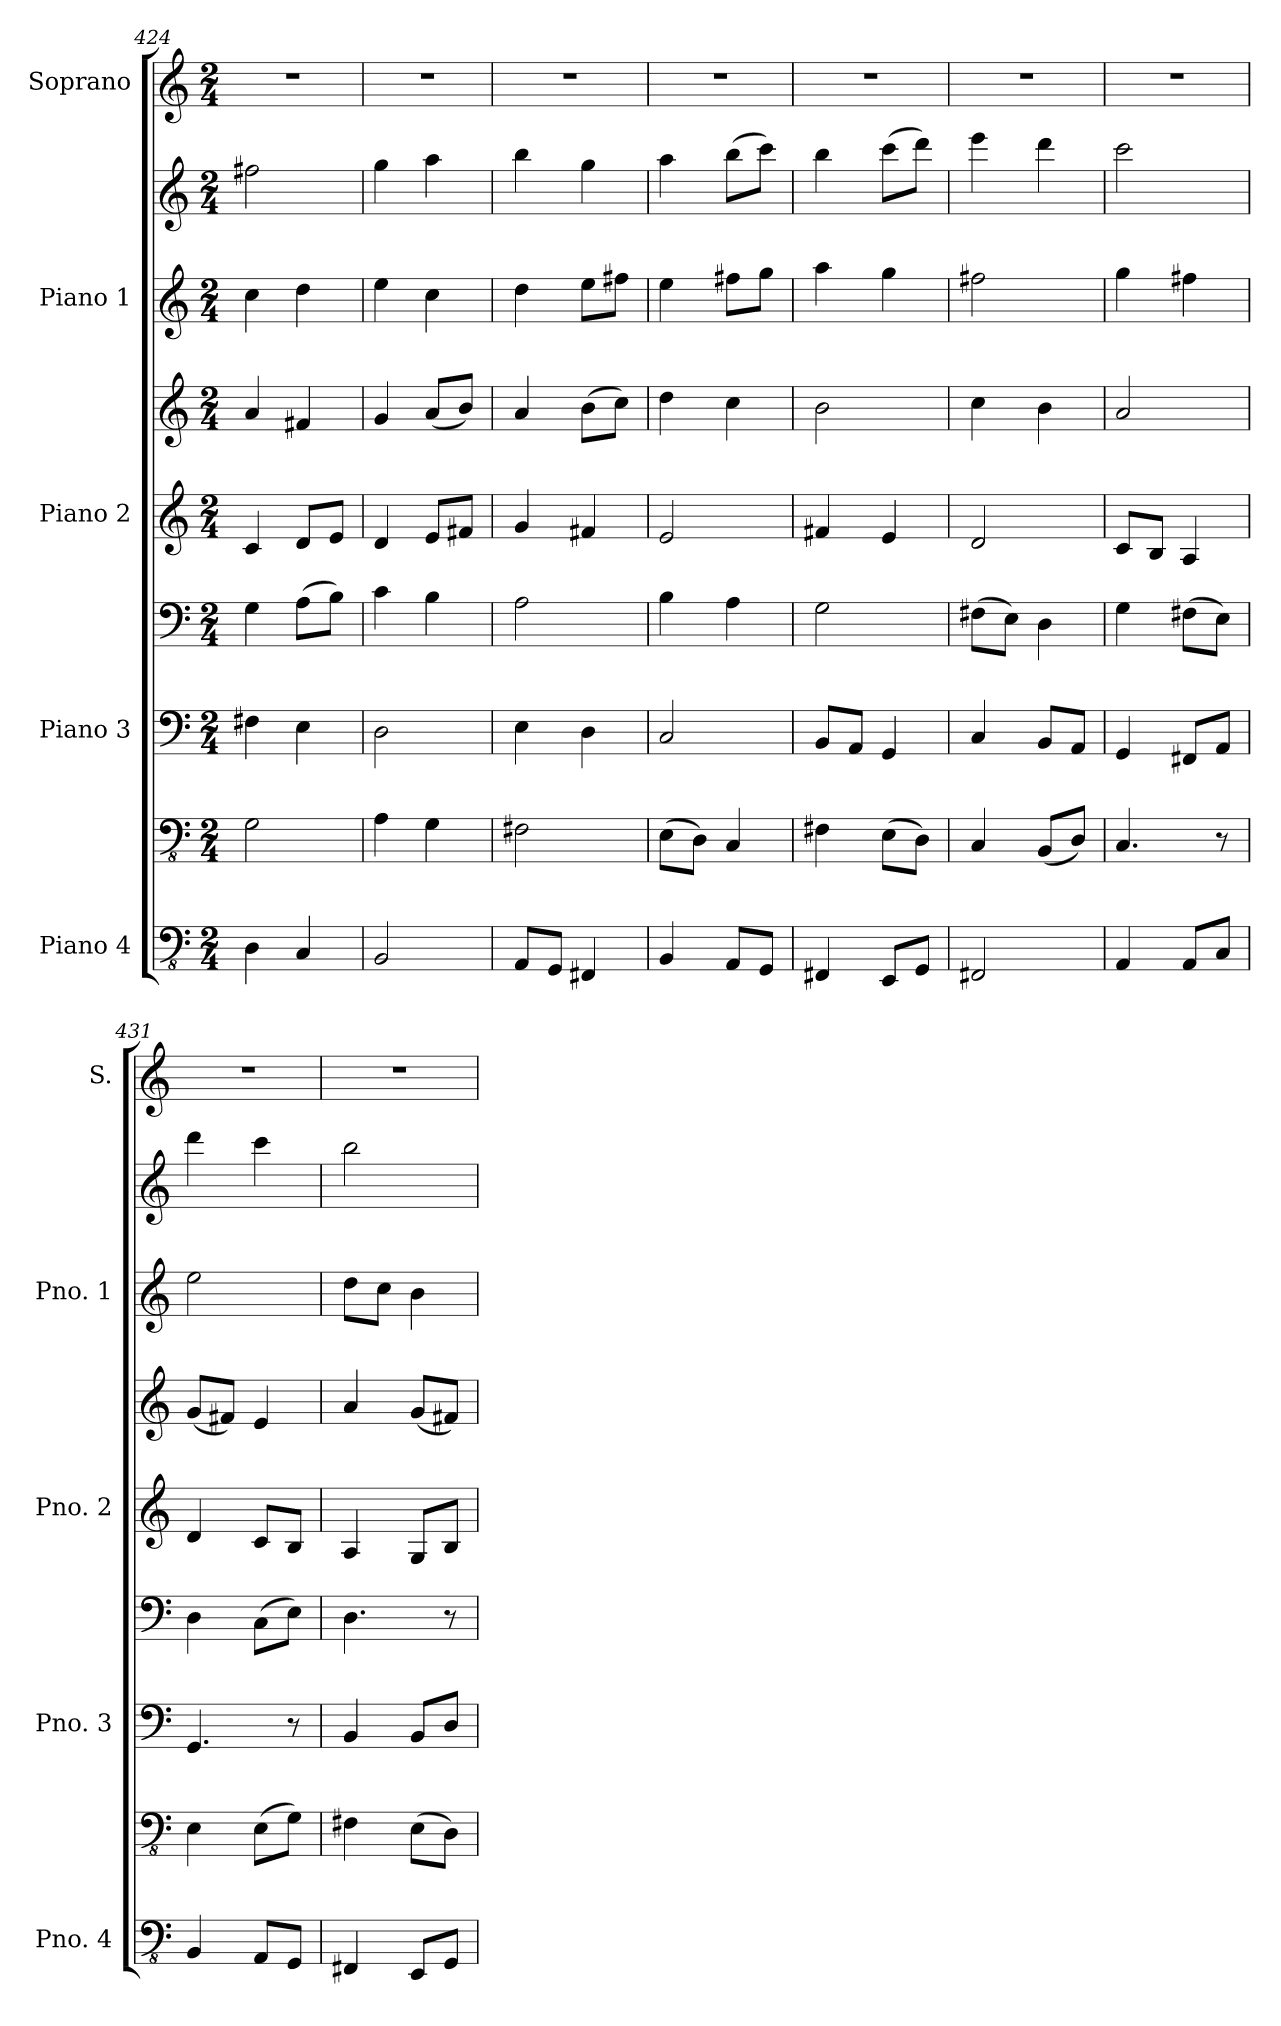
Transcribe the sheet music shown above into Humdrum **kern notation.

**kern	**kern	**kern	**kern	**kern	**kern	**kern	**kern	**kern
*part5	*part5	*part4	*part4	*part3	*part3	*part2	*part2	*part1
*staff9	*staff8	*staff7	*staff6	*staff5	*staff4	*staff3	*staff2	*staff1
*I"Piano 4	*	*I"Piano 3	*	*I"Piano 2	*	*I"Piano 1	*	*I"Soprano
*I'Pno. 4	*	*I'Pno. 3	*	*I'Pno. 2	*	*I'Pno. 1	*	*I'S.
*clefFv4	*clefFv4	*clefF4	*clefF4	*clefG2	*clefG2	*clefG2	*clefG2	*clefG2
*k[]	*k[]	*k[]	*k[]	*k[]	*k[]	*k[]	*k[]	*k[]
*M2/4	*M2/4	*M2/4	*M2/4	*M2/4	*M2/4	*M2/4	*M2/4	*M2/4
=424	=424	=424	=424	=424	=424	=424	=424	=424
4DD\	2GG\	4F#X\	4G\	4c/	4a/	4cc\	2ff#X\	2r
4CC/	.	4E\	(>8A\L	8d/L	4f#X/	4dd\	.	.
.	.	.	8B\J)	8e/J	.	.	.	.
=425	=425	=425	=425	=425	=425	=425	=425	=425
2BBB/	4AA\	2D\	4c\	4d/	4g/	4ee\	4gg\	2r
.	4GG\	.	4B\	8e/L	(<8a/L	4cc\	4aa\	.
.	.	.	.	8f#X/J	8b/J)	.	.	.
=426	=426	=426	=426	=426	=426	=426	=426	=426
8AAA/L	2FF#X\	4E\	2A\	4g/	4a/	4dd\	4bb\	2r
8GGG/J	.	.	.	.	.	.	.	.
4FFF#X/	.	4D\	.	4f#X/	(>8b\L	8ee\L	4gg\	.
.	.	.	.	.	8cc\J)	8ff#X\J	.	.
=427	=427	=427	=427	=427	=427	=427	=427	=427
4BBB/	(>8EE\L	2C/	4B\	2e/	4dd\	4ee\	4aa\	2r
.	8DD\J)	.	.	.	.	.	.	.
8AAA/L	4CC/	.	4A\	.	4cc\	8ff#X\L	(>8bb\L	.
8GGG/J	.	.	.	.	.	8gg\J	8ccc\J)	.
=428	=428	=428	=428	=428	=428	=428	=428	=428
4FFF#X/	4FF#X\	8BB/L	2G\	4f#X/	2b\	4aa\	4bb\	2r
.	.	8AA/J	.	.	.	.	.	.
8EEE/L	(>8EE\L	4GG/	.	4e/	.	4gg\	(>8ccc\L	.
8GGG/J	8DD\J)	.	.	.	.	.	8ddd\J)	.
!!LO:PB:g=z
=429	=429	=429	=429	=429	=429	=429	=429	=429
2FFF#X/	4CC/	4C/	(>8F#X\L	2d/	4cc\	2ff#X\	4eee\	2r
.	.	.	8E\J)	.	.	.	.	.
.	(<8BBB/L	8BB/L	4D\	.	4b\	.	4ddd\	.
.	8DD/J)	8AA/J	.	.	.	.	.	.
=430	=430	=430	=430	=430	=430	=430	=430	=430
4AAA/	4.CC/	4GG/	4G\	8c/L	2a/	4gg\	2ccc\	2r
.	.	.	.	8B/J	.	.	.	.
8AAA/L	.	8FF#X/L	(>8F#X\L	4A/	.	4ff#X\	.	.
8CC/J	8r	8AA/J	8E\J)	.	.	.	.	.
=431	=431	=431	=431	=431	=431	=431	=431	=431
4BBB/	4EE\	4.GG/	4D\	4d/	(<8g/L	2ee\	4ddd\	2r
.	.	.	.	.	8f#X/J)	.	.	.
8AAA/L	(>8EE\L	.	(>8C\L	8c/L	4e/	.	4ccc\	.
8GGG/J	8GG\J)	8r	8E\J)	8B/J	.	.	.	.
=432	=432	=432	=432	=432	=432	=432	=432	=432
4FFF#X/	4FF#X\	4BB/	4.D\	4A/	4a/	8dd\L	2bb\	2r
.	.	.	.	.	.	8cc\J	.	.
8EEE/L	(>8EE\L	8BB/L	.	8G/L	(<8g/L	4b\	.	.
8GGG/J	8DD\J)	8D/J	8r	8B/J	8f#X/J)	.	.	.
=	=	=	=	=	=	=	=	=
*-	*-	*-	*-	*-	*-	*-	*-	*-
